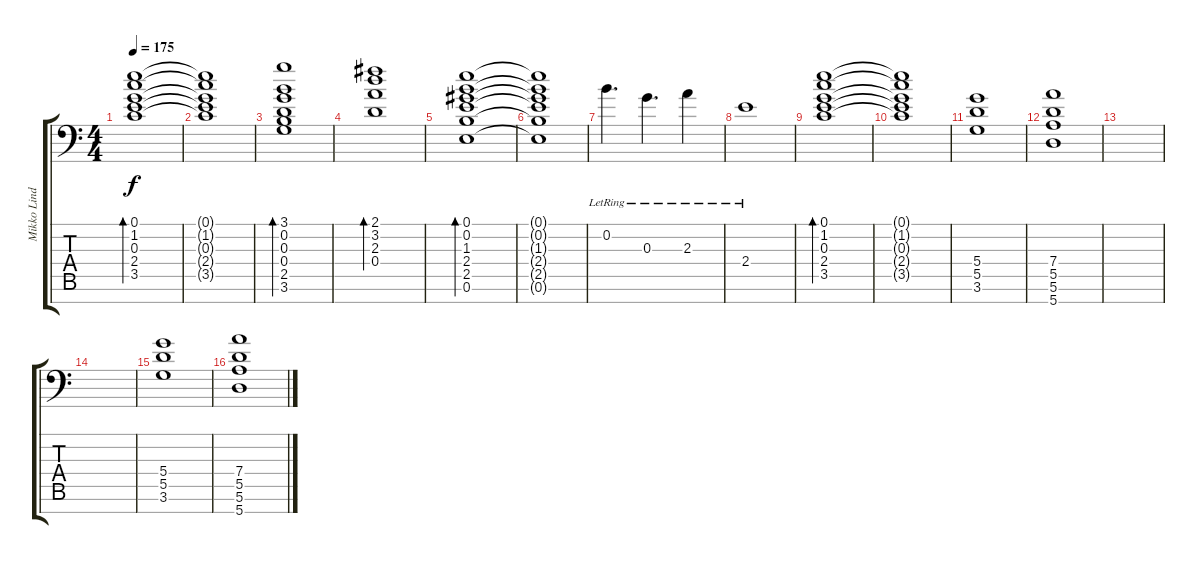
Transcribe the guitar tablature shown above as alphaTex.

\track ("Mikko Lindström" "Mikko Lind") {instrument acousticguitarsteel}
\staff {score tabs}
\tuning (E4 B3 G3 D3 A2 E2 A1) {hide}
\ts (4 4)
\tempo 175
\clef f4
\ks c
(0.1 1.2 0.3 2.4 3.5).1{bd 240 dy f} |
(0.1{t} 1.2{t} 0.3{t} 2.4{t} 3.5{t}).1 |
(3.1 0.2 0.3 0.4 2.5 3.6).1{bd 240} |
(2.1 3.2 2.3 0.4).1{bd 240} |
(0.1 0.2 1.3 2.4 2.5 0.6).1{bd 240} |
(0.1{t} 0.2{t} 1.3{t} 2.4{t} 2.5{t} 0.6{t}).1 |
0.2{lr}.4{d} 0.3{lr}.4{d} 2.3{lr}.4 |
2.4{lr}.1 |
(0.1 1.2 0.3 2.4 3.5).1{bd 240} |
(0.1{t} 1.2{t} 0.3{t} 2.4{t} 3.5{t}).1 |
(5.4 5.5 3.6).1{instrument distortionguitar} |
(7.4 5.5 5.6 5.7).1 |
|
|
(5.4 5.5 3.6).1 |
(7.4 5.5 5.6 5.7).1
